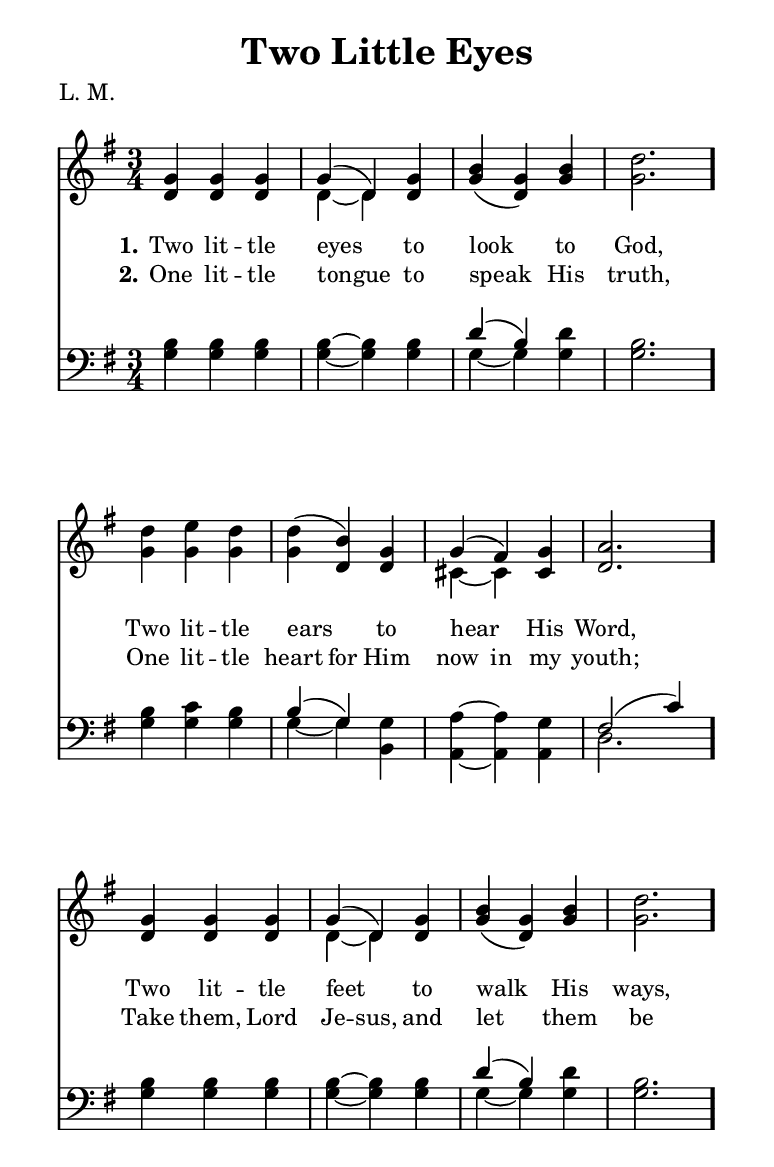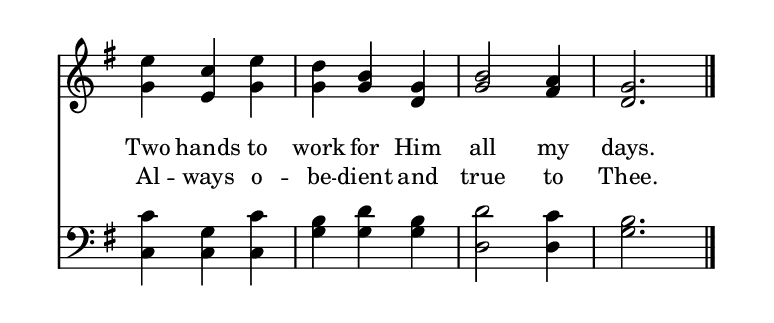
\include "common/global.ily"
\paper {
  \include "common/paper.ily"
  ragged-last-bottom = ##t
  system-count = #(cond (is-eogsized 3) (#t #f))
}

\header{
  %children
  hymnnumber = "362"
  title = "Two Little Eyes"
  tunename = ""
  meter = "L. M."
  poet = ""
  composer = ""
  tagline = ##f
}

global = {
  \include "common/overrides.ily"
  \override Staff.TimeSignature.style = #'numbered
  \time 3/4
  \override Score.MetronomeMark.transparent = ##t % hide all fermata changes too
  \tempo 4=140
  \key g \major
  \autoBeamOff
}

notesSoprano = {
\global
\relative c'' {

  g4 g g | g( d) g | b( g) b | d2. |
  d4 e d | d( b) g | g( fis) g | a2. |
  g4 g g | g( d) g | b( g) b | d2. |
  e4 c e | d b g | b2 a4 | g2. |

  \bar "|."

}
}

notesAlto = {
\global
\relative e' {

  d4 d d | d ~ d d | g( d) g | g2. |
  g4 g g | g( d) d | cis ~ cis cis | d2. |
  d4 d d | d ~ d d | g( d) g | g2. |
  g4 e g | g g d | g2 fis4 | d2. |

}
}

notesTenor = {
\global
\relative a {

  b4 b b | b ~ b b | d( b) d | b2. |
  b4 c b | b( g) g | a ~ a g | fis2( c'4) |
  b4 b b | b ~ b b | d( b) d | b2. |
  c4 g c | b d b | d2 c4 | b2. |

}
}

notesBass = {
\global
\relative f {

  g4 g g | g ~ g g | g ~ g g | g2. |
  g4 g g | g ~ g b, | a ~ a a | d2. |
  g4 g g | g ~ g g | g ~ g g | g2. |
  c,4 c c | g' g g | d2 d4 | g2. |

}
}

wordsA = \lyricmode {
\set stanza = "1."

Two lit -- tle eyes to look to God, \bar "."
Two lit -- tle ears to hear His Word, \bar "."
Two lit -- tle feet to walk His ways, \bar "."
Two hands to work for Him all my days. \bar "."

}

wordsB = \lyricmode {
\set stanza = "2."

One lit -- tle tongue to speak His truth,
One lit -- tle { \mon } heart for Him now in { \moff } my youth;
Take them, Lord { \mon } Je -- sus, { \moff } and let them be
Al -- ways o -- be -- dient and true to Thee.

}

\score {
  \context ChoirStaff <<
    \context Staff = upper <<
      \set Staff.autoBeaming = ##f
      \set ChoirStaff.systemStartDelimiter = #'SystemStartBar
      \set ChoirStaff.printPartCombineTexts = ##f
      \partcombine #'(2 . 11) \notesSoprano \notesAlto
      \context NullVoice = sopranos { \voiceOne << \notesSoprano >> }
      \context Lyrics = one \lyricsto sopranos \wordsA
      \context Lyrics = two \lyricsto sopranos \wordsB
    >>
    \context Staff = men <<
      \set Staff.autoBeaming = ##f
      \clef bass
      \set ChoirStaff.printPartCombineTexts = ##f
      \partcombine #'(2 . 11) \notesTenor \notesBass
    >>
  >>
  \layout {
    \include "common/layout.ily"
  }
  #(cond ((ly:get-option 'eog-midi-permitted) #{ \midi{
    \include "common/midi.ily"
  } #}))
}

\version "2.19.49"  % necessary for upgrading to future LilyPond versions.

% vi:set et ts=2 sw=2 ai nocindent syntax=lilypond:
